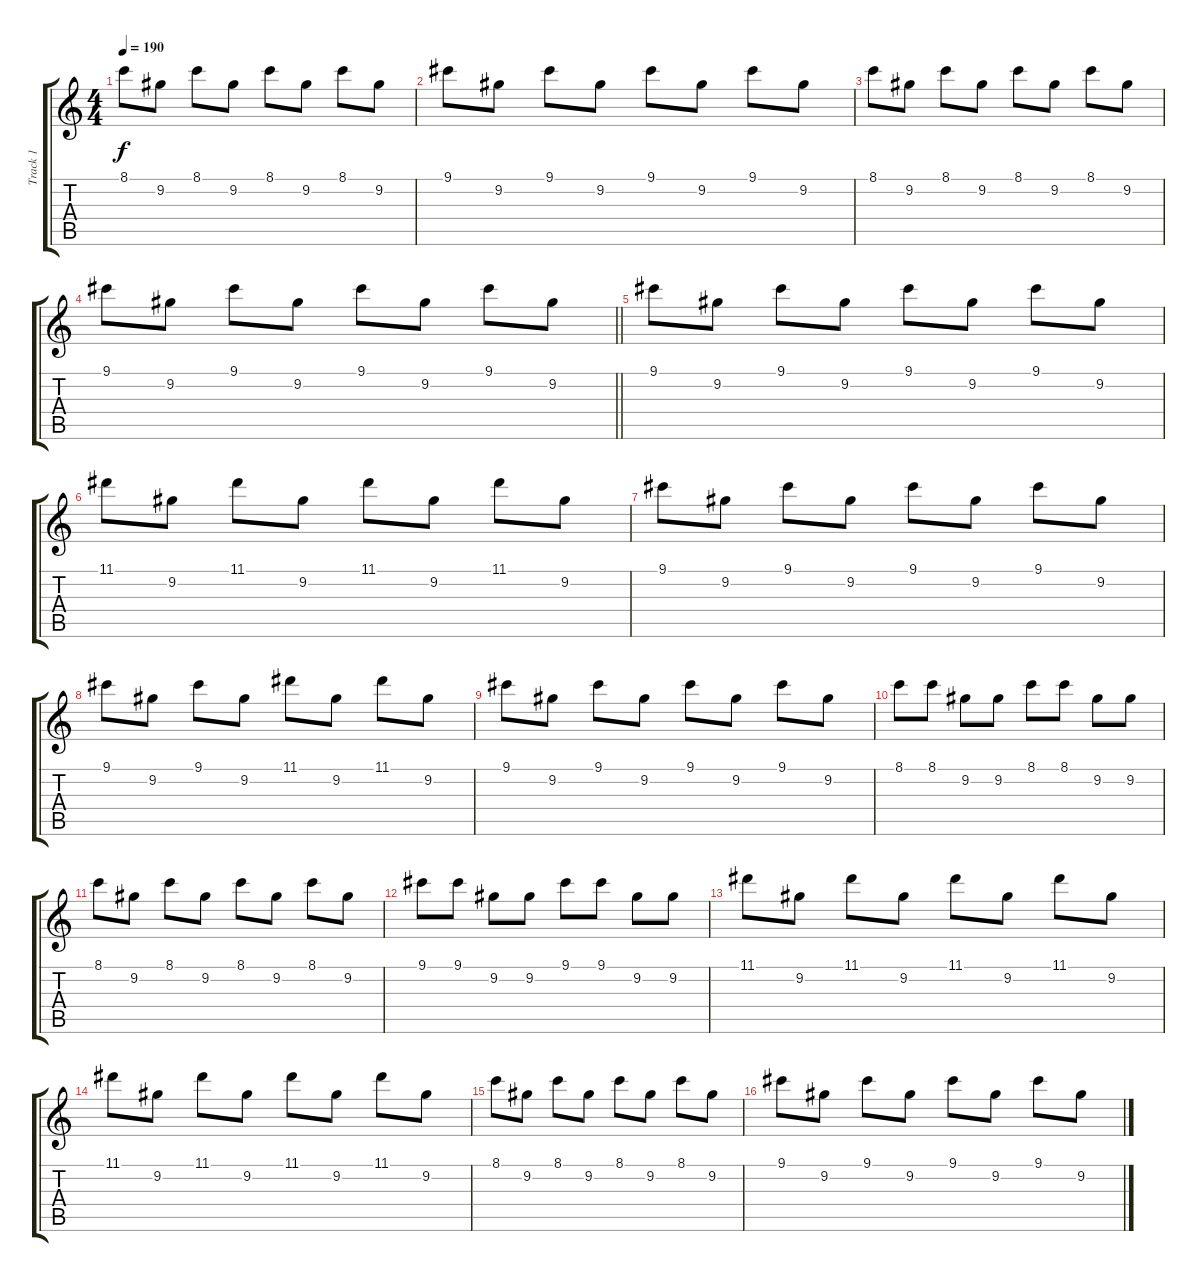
\track ("Track 1" "Track 1") {instrument overdrivenguitar}
\staff {score tabs}
\tuning (E4 B3 G3 D3 A2 E2) {hide}
\ts (4 4)
\tempo 190
\clef g2
\ks c
8.1.8{dy f} 9.2.8 8.1.8 9.2.8 8.1.8 9.2.8 8.1.8 9.2.8 |
9.1.8 9.2.8 9.1.8 9.2.8 9.1.8 9.2.8 9.1.8 9.2.8 |
8.1.8 9.2.8 8.1.8 9.2.8 8.1.8 9.2.8 8.1.8 9.2.8 |
\barLineRight lightlight
9.1.8 9.2.8 9.1.8 9.2.8 9.1.8 9.2.8 9.1.8 9.2.8 |
9.1.8 9.2.8 9.1.8 9.2.8 9.1.8 9.2.8 9.1.8 9.2.8 |
11.1.8 9.2.8 11.1.8 9.2.8 11.1.8 9.2.8 11.1.8 9.2.8 |
9.1.8 9.2.8 9.1.8 9.2.8 9.1.8 9.2.8 9.1.8 9.2.8 |
9.1.8 9.2.8 9.1.8 9.2.8 11.1.8 9.2.8 11.1.8 9.2.8 |
9.1.8 9.2.8 9.1.8 9.2.8 9.1.8 9.2.8 9.1.8 9.2.8 |
8.1.8 8.1.8 9.2.8 9.2.8 8.1.8 8.1.8 9.2.8 9.2.8 |
8.1.8 9.2.8 8.1.8 9.2.8 8.1.8 9.2.8 8.1.8 9.2.8 |
9.1.8 9.1.8 9.2.8 9.2.8 9.1.8 9.1.8 9.2.8 9.2.8 |
11.1.8 9.2.8 11.1.8 9.2.8 11.1.8 9.2.8 11.1.8 9.2.8 |
11.1.8 9.2.8 11.1.8 9.2.8 11.1.8 9.2.8 11.1.8 9.2.8 |
8.1.8 9.2.8 8.1.8 9.2.8 8.1.8 9.2.8 8.1.8 9.2.8 |
9.1.8 9.2.8 9.1.8 9.2.8 9.1.8 9.2.8 9.1.8 9.2.8
